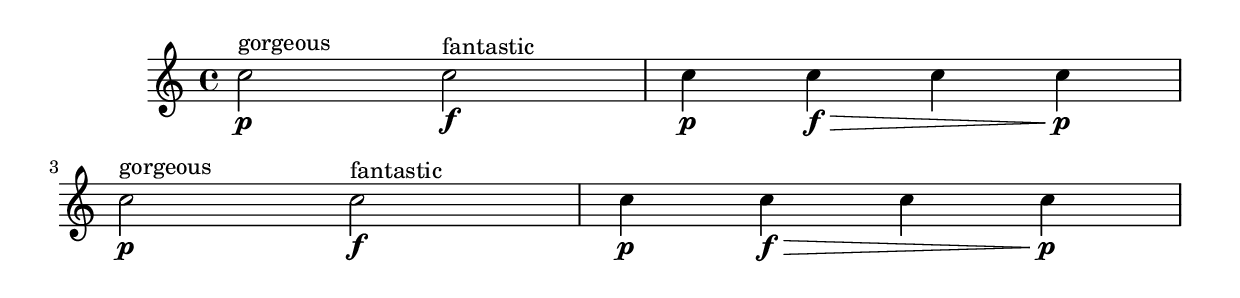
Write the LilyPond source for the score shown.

%% Do not edit this file; it is automatically
%% generated from LSR http://lsr.dsi.unimi.it
%% This file is in the public domain.
\version "2.13.4"

\header {
  lsrtags = "tweaks-and-overrides, spacing"

%% Translation of GIT committish: b2d4318d6c53df8469dfa4da09b27c15a374d0ca
  texidoces = "
Mediante el establecimiento de la propiedad @code{'Y-extent} a un valor
adecuado, todos los objetos @code{DynamicLineSpanner} (reguladores e
indicaciones dinámicas textuales) se pueden alinear con un punto de
referencia común, independientemente de sus dimensiones.  De esta
manera, todos los elementos estarán alineados verticalmente,
produciendo así un resultado más satisfactorio.

Se usa una idea similar para alinear las inscripciones de texto a lo
largo de su línea de base.

"
  doctitlees = "Indicaciones dinámicas y textuales alineadas verticalmente"

%% Translation of GIT committish: d96023d8792c8af202c7cb8508010c0d3648899d
texidocde = "
Indem man die @code{'Y-extent}-Eigenschaft auf einen passenden Wert setzt,
können alle @code{DynamicLineSpanner}-Objekte (Crescendo-Klammern und
Dynamik-Texte)  (hairpins and dynamic texts) unabhängig von ihrer
wirklichen Ausdehnung an einem gemeinsamen Referenzpunkt ausgerichtet werden.
Auf diese Weise ist jedes Element vertikal ausgerichtet und der Notensatz
sieht ansprechender aus.

Die gleiche Idee wird benutzt, um Textbeschriftungen an ihrer
Grundlinie auszurichten.

"
  doctitlede = "Vertikale Ausrichtung von Dynamik und Textbeschriftung beeinflussen"
%% Translation of GIT committish: ae814f45737bd1bdaf65b413a4c37f70b84313b7
  texidocfr = "
Vous pourrez, en jouant sur la propriété @code{'Y-extent}, aligner les
différents objets @code{DynamicLineSpanner} (souflets ou textuels)
quelle que soit leur étendue, par rapport à un même point de référence.
Tous les éléments seront alors centrés sur une même ligne, ce qui sera
visuellement plus agréable.

C'est le même principe qui sert à aligner les indications textuelles sur
une ligne de référence.

"
  doctitlefr = "Alignement vertical des nuances indications textuelles"


  texidoc = "
By setting the @code{'Y-extent} property to a suitable value, all
@code{DynamicLineSpanner} objects (hairpins and dynamic texts) can be
aligned to a common reference point, regardless of their actual extent.
This way, every element will be vertically aligned, thus producing a
more pleasing output.

The same idea is used to align the text scripts along their baseline.

"
  doctitle = "Vertically aligned dynamics and textscripts"
} % begin verbatim

music = \relative c'' {
  c2\p^\markup { gorgeous } c\f^\markup { fantastic }
  c4\p c\f\> c c\!\p
}

{
  \music \break
  \override DynamicLineSpanner #'staff-padding = #2.0
  \override DynamicLineSpanner #'Y-extent = #'(-1.5 . 1.5)
  \override TextScript #'Y-extent = #'(-1.5 . 1.5)
  \music
}

